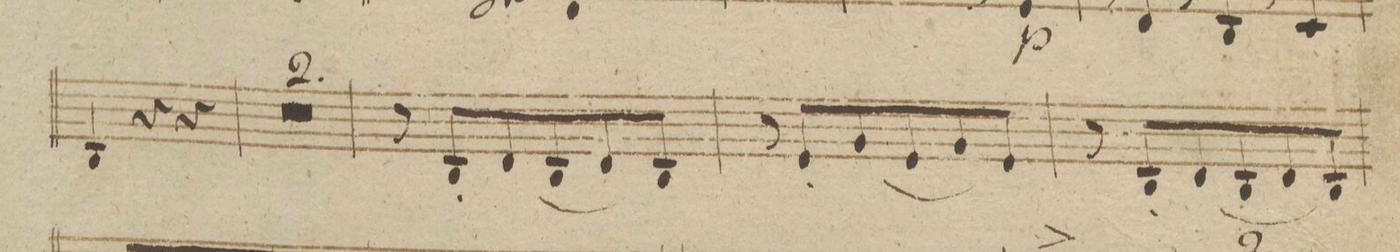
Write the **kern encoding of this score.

**kern	**dynam
*I"Violino 2do	*
*clefG2	*
*k[b-e-]	*
*met(c)	*
*M3/4	*
4B-/	.
4r	.
4r	.
=79	=79
1.r	.
=80	=80
=81	=81
8r	.
8B-'</L	.
(<8d/	.
8B-/	.
8d/	.
8B-/J)	.
=82	=82
8r	.
8e-'</L	.
(<8g/	.
8e-/	.
8g/	.
8e-/J)	.
=83	=83
8r	.
8B-'</L	.
(<8d/	.
8B-/	.
8d/	.
8B-/J)	.
=84	=84
*-	*-
